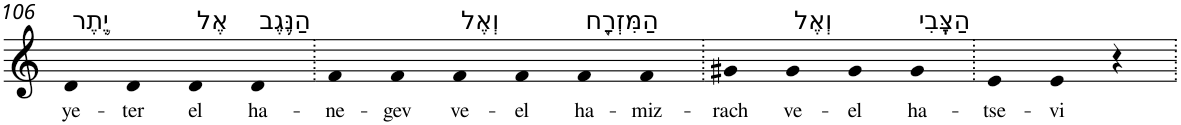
**kern	**text
*part1	*part1
*staff1	*staff1
*I"Piano	*
*I'Pno	*
!!LO:PB:g=z
*clefG2	*
*k[]	*
=106	=106
!LO:TX:a:t=יֶ֛תֶר	!
!	!LO:LY:b
4d	ye-
!	!LO:LY:b
4d	-ter
!LO:TX:a:t=אֶל	!
!	!LO:LY:b
4d	el
!LO:TX:a:t=הַנֶּ֥גֶב	!
!	!LO:LY:b
4d	ha-
=107.	=107.
!	!LO:LY:b
4f	-ne-
!	!LO:LY:b
4f	-gev
!LO:TX:a:t=וְאֶל	!
!	!LO:LY:b
4f	ve-
!	!LO:LY:b
4f	-el
!LO:TX:a:t=הַמִּזְרָ֖ח	!
!	!LO:LY:b
4f	ha-
!	!LO:LY:b
4f	-miz-
=108.	=108.
!	!LO:LY:b
4g#X	-rach
!LO:TX:a:t=וְאֶל	!
!	!LO:LY:b
4g#	ve-
!	!LO:LY:b
4g#	-el
!LO:TX:a:t=הַצֶּֽבִי	!
!	!LO:LY:b
4g#	ha-
=109.	=109.
!	!LO:LY:b
4e	-tse-
!	!LO:LY:b
4e	-vi
4r	.
=.	=.
*-	*-
